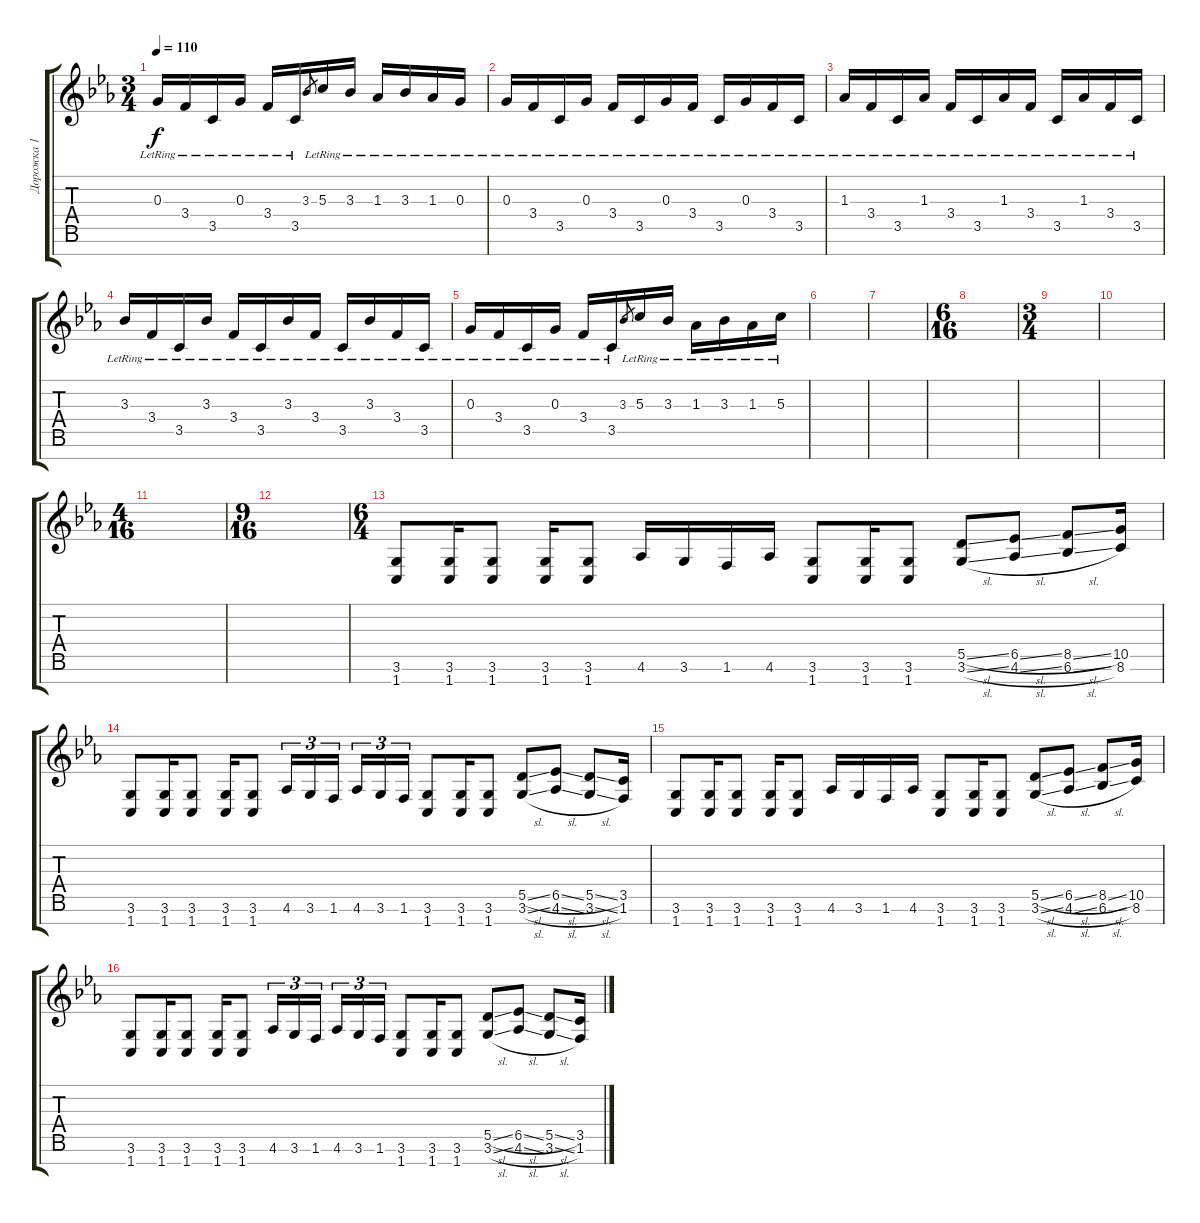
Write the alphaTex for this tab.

\track ("Дорожка 1" "Дорожка 1") {instrument distortionguitar}
\staff {score tabs}
\tuning (E4 B3 G3 D3 A2 E2 B1) {hide}
\ts (3 4)
\tempo 110
\clef g2
\ks cminor
0.3{lr}.16{dy f} 3.4{lr}.16 3.5{lr}.16 0.3{lr}.16 3.4{lr}.16 3.5{lr}.16 3.3.8{gr} 5.3{lr}.16 3.3{lr}.16 1.3{lr}.16 3.3{lr}.16 1.3{lr}.16 0.3{lr}.16 |
0.3{lr}.16 3.4{lr}.16 3.5{lr}.16 0.3{lr}.16 3.4{lr}.16 3.5{lr}.16 0.3{lr}.16 3.4{lr}.16 3.5{lr}.16 0.3{lr}.16 3.4{lr}.16 3.5{lr}.16 |
1.3{lr}.16 3.4{lr}.16 3.5{lr}.16 1.3{lr}.16 3.4{lr}.16 3.5{lr}.16 1.3{lr}.16 3.4{lr}.16 3.5{lr}.16 1.3{lr}.16 3.4{lr}.16 3.5{lr}.16 |
3.3{lr}.16 3.4{lr}.16 3.5{lr}.16 3.3{lr}.16 3.4{lr}.16 3.5{lr}.16 3.3{lr}.16 3.4{lr}.16 3.5{lr}.16 3.3{lr}.16 3.4{lr}.16 3.5{lr}.16 |
0.3{lr}.16 3.4{lr}.16 3.5{lr}.16 0.3{lr}.16 3.4{lr}.16 3.5{lr}.16 3.3.8{gr} 5.3{lr}.16 3.3{lr}.16 1.3{lr}.16 3.3{lr}.16 1.3{lr}.16 5.3{lr}.16 |
|
|
\ts (6 16)
|
\ts (3 4)
|
|
\ts (4 16)
|
\ts (9 16)
|
\ts (6 4)
(3.6 1.7).8{instrument distortionguitar} (3.6 1.7).16 (3.6 1.7).8 (3.6 1.7).16 (3.6 1.7).8 4.6.16 3.6.16 1.6.16 4.6.16 (3.6 1.7).8 (3.6 1.7).16 (3.6 1.7).8 (5.5{sl} 3.6{sl}).8 (6.5{sl} 4.6{sl}).8 (8.5{sl} 6.6{sl}).8 (10.5 8.6).16 |
(3.6 1.7).8 (3.6 1.7).16 (3.6 1.7).8 (3.6 1.7).16 (3.6 1.7).8 4.6.16{tu (3 2)} 3.6.16{tu (3 2)} 1.6.16{tu (3 2) beam splitsecondary} 4.6.16{tu (3 2)} 3.6.16{tu (3 2)} 1.6.16{tu (3 2)} (3.6 1.7).8 (3.6 1.7).16 (3.6 1.7).8 (5.5{sl} 3.6{sl}).8 (6.5{sl} 4.6{sl}).8 (5.5{sl} 3.6{sl}).8 (3.5 1.6).16 |
(3.6 1.7).8 (3.6 1.7).16 (3.6 1.7).8 (3.6 1.7).16 (3.6 1.7).8 4.6.16 3.6.16 1.6.16 4.6.16 (3.6 1.7).8 (3.6 1.7).16 (3.6 1.7).8 (5.5{sl} 3.6{sl}).8 (6.5{sl} 4.6{sl}).8 (8.5{sl} 6.6{sl}).8 (10.5 8.6).16 |
(3.6 1.7).8 (3.6 1.7).16 (3.6 1.7).8 (3.6 1.7).16 (3.6 1.7).8 4.6.16{tu (3 2)} 3.6.16{tu (3 2)} 1.6.16{tu (3 2) beam splitsecondary} 4.6.16{tu (3 2)} 3.6.16{tu (3 2)} 1.6.16{tu (3 2)} (3.6 1.7).8 (3.6 1.7).16 (3.6 1.7).8 (5.5{sl} 3.6{sl}).8 (6.5{sl} 4.6{sl}).8 (5.5{sl} 3.6{sl}).8 (3.5 1.6).16
